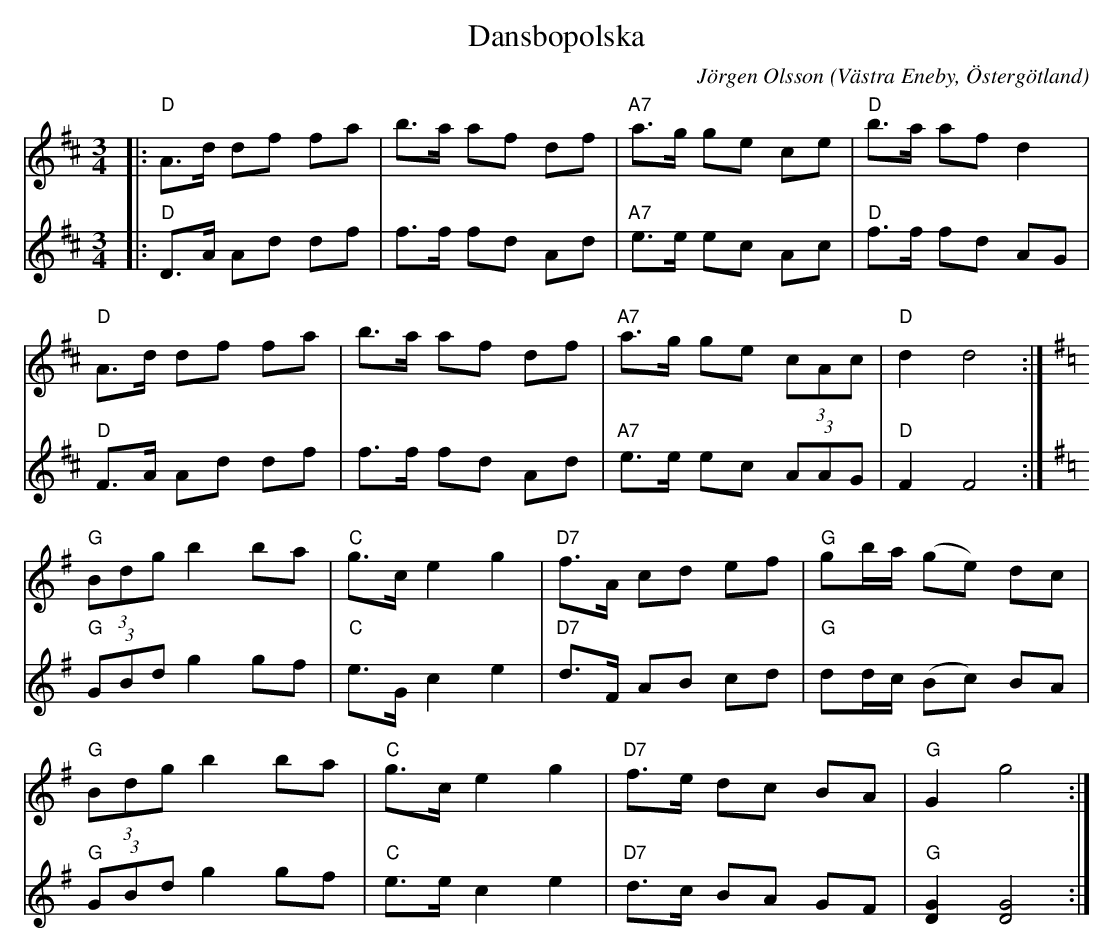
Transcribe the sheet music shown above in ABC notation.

X:1
T:Dansbopolska
C:Jörgen Olsson
O:Västra Eneby, Östergötland
M:3/4
L:1/8
K:D
V:1
|:"D"A>d df fa|b>a af df|"A7"a>g ge ce|"D"b>a af d2|
"D"A>d df fa|b>a af df|"A7"a>g ge (3cAc|"D"d2 d4:|
[K:G]"G"(3Bdg b2 ba|"C"g>c e2 g2|"D7"f>A cd ef|"G" gb/a/ (ge) dc|
"G"(3Bdg b2 ba|"C"g>c e2 g2|"D7"f>e dc BA|"G" G2 g4:|
V:2
|:"D"D>A Ad df|f>f fd Ad|"A7"e>e ec Ac|"D"f>f fd AG|
"D"F>A Ad df|f>f fd Ad|"A7"e>e ec (3AAG|"D"F2 F4:|
[K:G]"G"(3GBd g2 gf|"C"e>G c2 e2|"D7"d>F AB cd|"G" dd/c/ (Bc) BA|
"G"(3GBd g2 gf|"C"e>e c2 e2|"D7"d>c BA GF|"G" [DG]2 [DG]4:|
